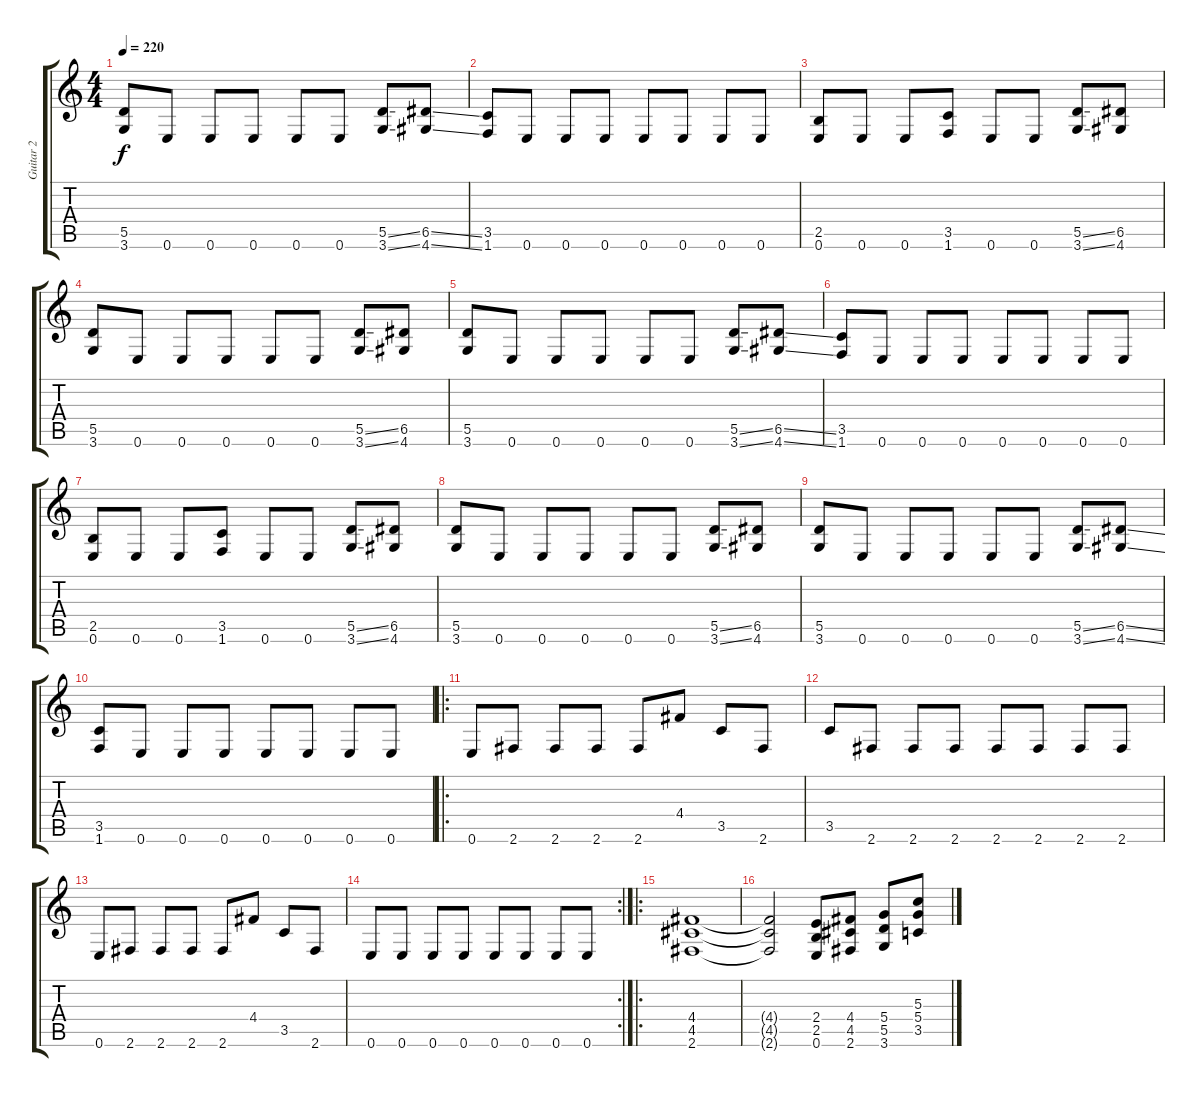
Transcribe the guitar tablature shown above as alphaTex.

\track ("Guitar 2" "Guitar 2") {instrument overdrivenguitar}
\staff {score tabs}
\tuning (E4 B3 G3 D3 A2 E2) {hide}
\ts (4 4)
\tempo 220
\clef g2
\ks c
(5.5 3.6).8{dy f} 0.6.8 0.6.8 0.6.8 0.6.8 0.6.8 (5.5{ss} 3.6{ss}).8 (6.5{ss} 4.6{ss}).8 |
(3.5 1.6).8 0.6.8 0.6.8 0.6.8 0.6.8 0.6.8 0.6.8 0.6.8 |
(2.5 0.6).8 0.6.8 0.6.8 (3.5 1.6).8 0.6.8 0.6.8 (5.5{ss} 3.6{ss}).8 (6.5 4.6).8 |
(5.5 3.6).8 0.6.8 0.6.8 0.6.8 0.6.8 0.6.8 (5.5{ss} 3.6{ss}).8 (6.5 4.6).8 |
(5.5 3.6).8 0.6.8 0.6.8 0.6.8 0.6.8 0.6.8 (5.5{ss} 3.6{ss}).8 (6.5{ss} 4.6{ss}).8 |
(3.5 1.6).8 0.6.8 0.6.8 0.6.8 0.6.8 0.6.8 0.6.8 0.6.8 |
(2.5 0.6).8 0.6.8 0.6.8 (3.5 1.6).8 0.6.8 0.6.8 (5.5{ss} 3.6{ss}).8 (6.5 4.6).8 |
(5.5 3.6).8 0.6.8 0.6.8 0.6.8 0.6.8 0.6.8 (5.5{ss} 3.6{ss}).8 (6.5 4.6).8 |
(5.5 3.6).8 0.6.8 0.6.8 0.6.8 0.6.8 0.6.8 (5.5{ss} 3.6{ss}).8 (6.5{ss} 4.6{ss}).8 |
(3.5 1.6).8 0.6.8 0.6.8 0.6.8 0.6.8 0.6.8 0.6.8 0.6.8 |
\ro
0.6.8 2.6.8 2.6.8 2.6.8 2.6.8 4.4.8 3.5.8 2.6.8 |
3.5.8 2.6.8 2.6.8 2.6.8 2.6.8 2.6.8 2.6.8 2.6.8 |
0.6.8 2.6.8 2.6.8 2.6.8 2.6.8 4.4.8 3.5.8 2.6.8 |
\rc 2
0.6.8 0.6.8 0.6.8 0.6.8 0.6.8 0.6.8 0.6.8 0.6.8 |
\ro
(4.4 4.5 2.6).1 |
(4.4{t} 4.5{t} 2.6{t}).2 (2.4 2.5 0.6).8 (4.4 4.5 2.6).8 (5.4 5.5 3.6).8 (5.3 5.4 3.5).8
